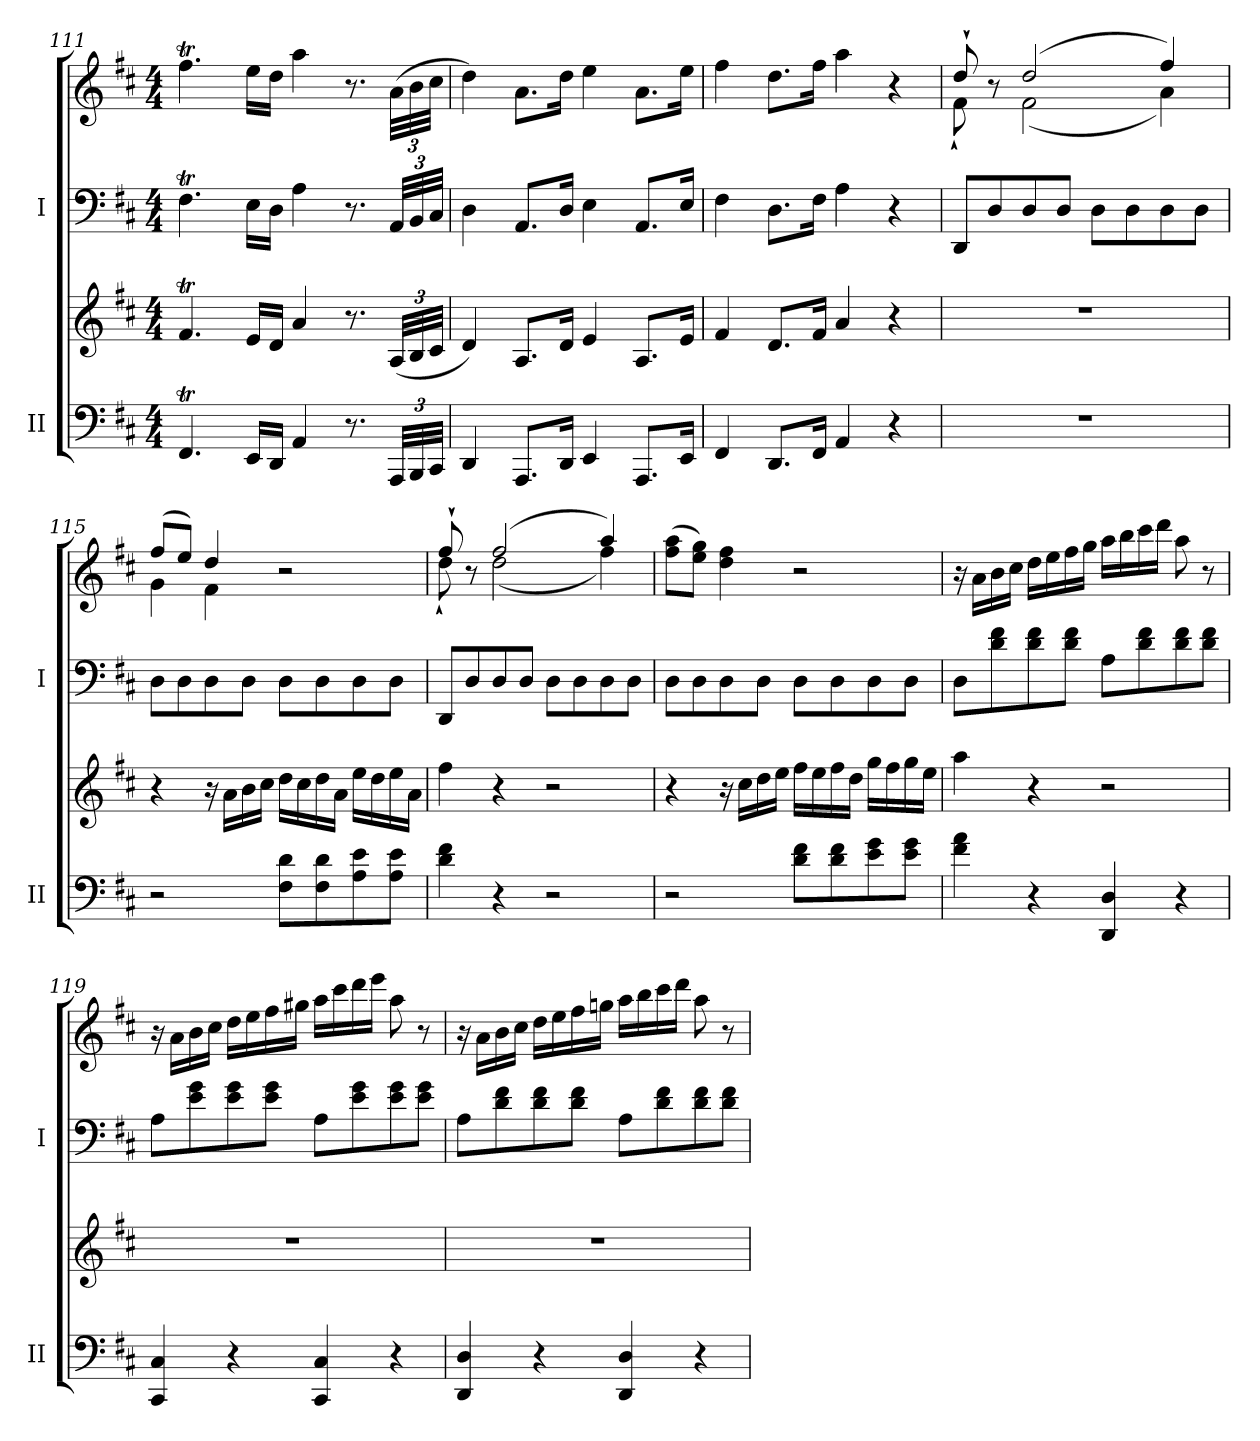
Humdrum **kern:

**kern	**kern	**kern	**kern
*part2	*part2	*part1	*part1
*staff4	*staff3	*staff2	*staff1
*I"II	*	*I"I	*
*I'II	*	*I'I	*
*clefF4	*clefG2	*clefF4	*clefG2
*k[f#c#]	*k[f#c#]	*k[f#c#]	*k[f#c#]
*M4/4	*M4/4	*M4/4	*M4/4
=111	=111	=111	=111
4.FF#t/	4.f#t/	4.F#t\	4.ff#t\
16EE/LL	16e/LL	16E\LL	16ee\LL
16DD/JJ	16d/JJ	16D\JJ	16dd\JJ
4AA/	4a/	4A\	4aa\
8.r	8.r	8.r	8.r
*Xbrackettup	*Xbrackettup	*Xbrackettup	*Xbrackettup
48AAA/LLL	(<48A/LLL	48AA/LLL	(>48a\LLL
48BBB/	48B/	48BB/	48b\
48CC#/JJJ	48c#/JJJ	48C#/JJJ	48cc#\JJJ
=112	=112	=112	=112
4DD/	4d/)	4D\	4dd\)
8.AAA/L	8.A/L	8.AA/L	8.a\L
16DD/Jk	16d/Jk	16D/Jk	16dd\Jk
4EE/	4e/	4E\	4ee\
8.AAA/L	8.A/L	8.AA/L	8.a\L
16EE/Jk	16e/Jk	16E/Jk	16ee\Jk
=113	=113	=113	=113
4FF#/	4f#/	4F#\	4ff#\
8.DD/L	8.d/L	8.D\L	8.dd\L
16FF#/Jk	16f#/Jk	16F#\Jk	16ff#\Jk
4AA/	4a/	4A\	4aa\
4r	4r	4r	4r
!!LO:LB:g=z
=114	=114	=114	=114
*	*	*	*^
1r	1r	8DD/L	8dd`/	8f#`\
.	.	8D/	8r	8ryy
.	.	8D/	(>2dd/	(<2f#\
.	.	8D/J	.	.
.	.	8D\L	.	.
.	.	8D\	.	.
.	.	8D\	4ff#/)	4a\)
.	.	8D\J	.	.
=115	=115	=115	=115	=115
2r	4r	8D\L	(>8ff#/L	4g\
.	.	8D\	8ee/J)	.
.	16r	8D\	4dd/	4f#\
.	16a\LL	.	.	.
.	16b\	8D\J	.	.
.	16cc#\JJ	.	.	.
8F#\ 8d\L	16dd\LL	8D\L	2r	2ryy
.	16cc#\	.	.	.
8F#\ 8d\	16dd\	8D\	.	.
.	16a\JJ	.	.	.
8A\ 8e\	16ee\LL	8D\	.	.
.	16dd\	.	.	.
8A\ 8e\J	16ee\	8D\J	.	.
.	16a\JJ	.	.	.
=116	=116	=116	=116	=116
4d\ 4f#\	4ff#\	8DD/L	8ff#`/	8dd`\
.	.	8D/	8r	8ryy
4r	4r	8D/	(>2ff#/	(<2dd\
.	.	8D/J	.	.
2r	2r	8D\L	.	.
.	.	8D\	.	.
.	.	8D\	4aa/)	4ff#\)
.	.	8D\J	.	.
*	*	*	*v	*v
!!LO:PB:g=z
=117	=117	=117	=117
2r	4r	8D\L	(>8ff#\ 8aa\L
.	.	8D\	8ee\ 8gg\J)
.	16r	8D\	4dd\ 4ff#\
.	16cc#\LL	.	.
.	16dd\	8D\J	.
.	16ee\JJ	.	.
8d\ 8f#\L	16ff#\LL	8D\L	2r
.	16ee\	.	.
8d\ 8f#\	16ff#\	8D\	.
.	16dd\JJ	.	.
8e\ 8g\	16gg\LL	8D\	.
.	16ff#\	.	.
8e\ 8g\J	16gg\	8D\J	.
.	16ee\JJ	.	.
=118	=118	=118	=118
4f#\ 4a\	4aa\	8D\L	16r
.	.	.	16a\LL
.	.	8d\ 8f#\	16b\
.	.	.	16cc#\JJ
4r	4r	8d\ 8f#\	16dd\LL
.	.	.	16ee\
.	.	8d\ 8f#\J	16ff#\
.	.	.	16gg\JJ
4DD/ 4D/	2r	8A\L	16aa\LL
.	.	.	16bb\
.	.	8d\ 8f#\	16ccc#\
.	.	.	16ddd\JJ
4r	.	8d\ 8f#\	8aa\
.	.	8d\ 8f#\J	8r
!!LO:LB:g=z
=119	=119	=119	=119
4CC#/ 4C#/	1r	8A\L	16r
.	.	.	16a\LL
.	.	8e\ 8g\	16b\
.	.	.	16cc#\JJ
4r	.	8e\ 8g\	16dd\LL
.	.	.	16ee\
.	.	8e\ 8g\J	16ff#\
.	.	.	16gg#X\JJ
4CC#/ 4C#/	.	8A\L	16aa\LL
.	.	.	16ccc#\
.	.	8e\ 8g\	16ddd\
.	.	.	16eee\JJ
4r	.	8e\ 8g\	8aa\
.	.	8e\ 8g\J	8r
=120	=120	=120	=120
4DD/ 4D/	1r	8A\L	16r
.	.	.	16a\LL
.	.	8d\ 8f#\	16b\
.	.	.	16cc#\JJ
4r	.	8d\ 8f#\	16dd\LL
.	.	.	16ee\
.	.	8d\ 8f#\J	16ff#\
.	.	.	16ggn\JJ
4DD/ 4D/	.	8A\L	16aa\LL
.	.	.	16bb\
.	.	8d\ 8f#\	16ccc#\
.	.	.	16ddd\JJ
4r	.	8d\ 8f#\	8aa\
.	.	8d\ 8f#\J	8r
=	=	=	=
*-	*-	*-	*-
